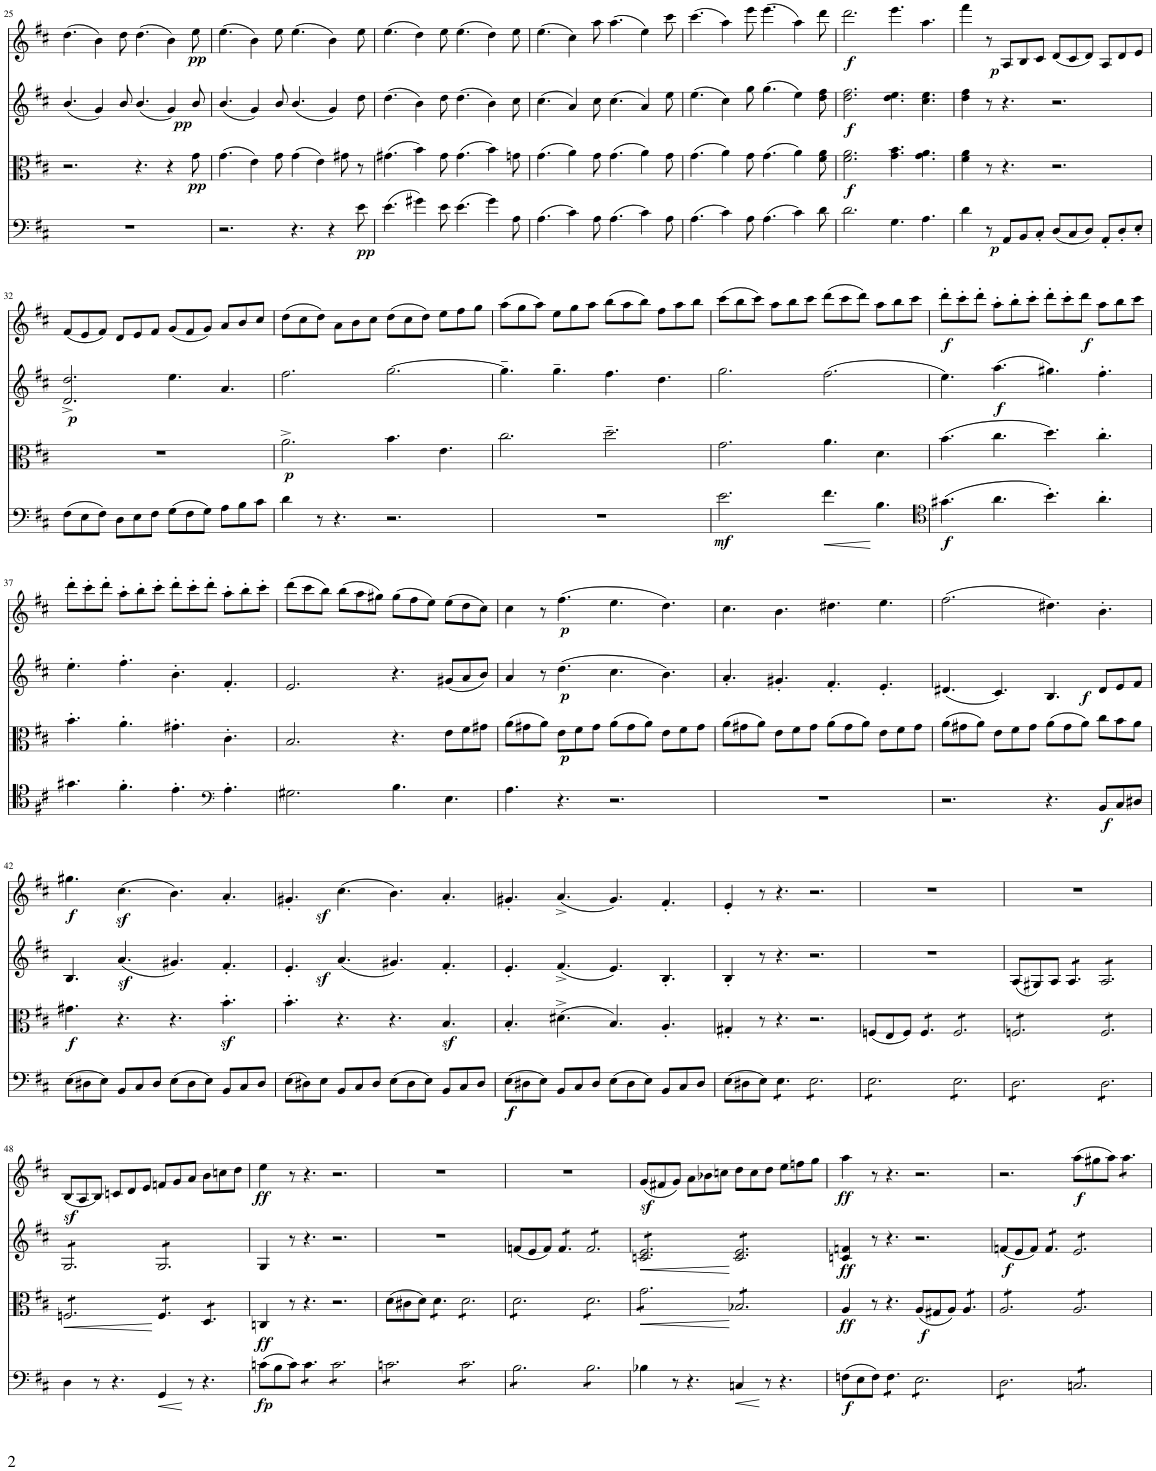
**kern	**dynam	**kern	**dynam	**kern	**dynam	**kern	**dynam
*part4	*part4	*part3	*part3	*part2	*part2	*part1	*part1
*staff4	*staff4	*staff3	*staff3	*staff2	*staff2	*staff1	*staff1
*I"Piano	*	*I"Piano	*	*I"Piano	*	*I"Piano	*
*I'Pno	*	*I'Pno	*	*I'Pno	*	*I'Pno	*
!!LO:PB:g=z
*clefF4	*	*clefC3	*	*clefG2	*	*clefG2	*
*k[f#c#]	*	*k[f#c#]	*	*k[f#c#]	*	*k[f#c#]	*
*M12/8	*	*M12/8	*	*M12/8	*	*M12/8	*
=25	=25	=25	=25	=25	=25	=25	=25
*	*	*	*	*^	*	*	*
1.r	.	2.r	.	(4.b/	1ryy	.	(4.dd\	.
.	.	.	.	4g/)	.	.	4b\)	.
.	.	.	.	8b/	.	.	8dd\	.
.	.	4.r	.	(4.b/	.	.	(4.dd\	.
.	.	.	.	.	4ryy	.	.	.
.	.	4r	.	4g/)	.	.	4b\)	.
!	!	!	!	!	!	!LO:DY:b	!	!
.	.	.	.	.	4ryy	pp	.	.
!	!	!	!LO:DY:b	!	!	!	!	!LO:DY:b
.	.	8g\	pp	8b/	.	.	8ee\	pp
*	*	*	*	*v	*v	*	*	*
=26	=26	=26	=26	=26	=26	=26	=26
2.r	.	(4.g\	.	(4.b/	.	(4.ee\	.
.	.	4e\)	.	4g/)	.	4b\)	.
.	.	8g\	.	8b/	.	8ee\	.
4.r	.	(4g\	.	(4.b/	.	(4.ee\	.
.	.	4e\)	.	.	.	.	.
4r	.	.	.	4g/)	.	4b\)	.
.	.	8g#X\	.	.	.	.	.
!	!LO:DY:b	!	!	!	!	!	!
8e\	pp	8r	.	8dd\	.	8ee\	.
=27	=27	=27	=27	=27	=27	=27	=27
(4.e\	.	(4.g#X\	.	(4.dd\	.	(4.ee\	.
4g#X\)	.	4b\)	.	4b\)	.	4dd\)	.
8e\	.	8g#\	.	8dd\	.	8ee\	.
(4.e\	.	(4.g#\	.	(4.dd\	.	(4.ee\	.
4g#\)	.	4b\)	.	4b\)	.	4dd\)	.
8A\	.	8gn\	.	8cc#\	.	8ee\	.
=28	=28	=28	=28	=28	=28	=28	=28
(4.A\	.	(4.g\	.	(4.cc#\	.	(4.ee\	.
4c#\)	.	4a\)	.	4a/)	.	4cc#\)	.
8A\	.	8g\	.	8cc#\	.	8aa\	.
(4.A\	.	(4.g\	.	(4.cc#\	.	(4.aa\	.
4c#\)	.	4a\)	.	4a/)	.	4ee\)	.
8A\	.	8g\	.	8ee\	.	8ccc#\	.
=29	=29	=29	=29	=29	=29	=29	=29
(4.A\	.	(4.g\	.	(4.ee\	.	(4.ccc#\	.
4c#\)	.	4a\)	.	4cc#\)	.	4aa\)	.
8A\	.	8g\	.	8gg\	.	8eee\	.
(4.A\	.	(4.g\	.	(4.gg\	.	(4.eee\	.
4c#\)	.	4a\)	.	4ee\)	.	4aa\)	.
8d\	.	8f#\ 8a\	.	8dd\ 8ff#\	.	8ddd\	.
=30	=30	=30	=30	=30	=30	=30	=30
!	!	!	!LO:DY:b	!	!LO:DY:b	!	!LO:DY:b
2.d\	.	2.f#\ 2.a\	f	2.dd\ 2.ff#\	f	2.ddd\	f
4.G\	.	4.g\ 4.b\	.	4.dd\ 4.ee\	.	4.eee\	.
4.A\	.	4.g\ 4.a\	.	4.cc#\ 4.ee\	.	4.aa\	.
=31	=31	=31	=31	=31	=31	=31	=31
4d\	.	4f#\ 4a\	.	4dd\ 4ff#\	.	4fff#\	.
!	!LO:DY:b	!	!	!	!	!	!LO:DY:b
8r	p	8r	.	8r	.	8r	p
8AA/L	.	4.r	.	4.r	.	8A/L	.
8BB/	.	.	.	.	.	8B/	.
8C#'/J	.	.	.	.	.	8c#/J	.
(8D/L	.	2.r	.	2.r	.	(8d/L	.
8C#/	.	.	.	.	.	8c#/	.
8D/J)	.	.	.	.	.	8d/J)	.
8AA'/L	.	.	.	.	.	8A/L	.
8D'/	.	.	.	.	.	8d/	.
8E'/J	.	.	.	.	.	8e/J	.
!!LO:LB:g=z
=32	=32	=32	=32	=32	=32	=32	=32
!	!	!	!	!	!LO:DY:b	!	!
(8F#\L	.	1.r	.	2.d/^ 2.dd/^	p	(8f#/L	.
8E\	.	.	.	.	.	8e/	.
8F#\J)	.	.	.	.	.	8f#/J)	.
8D\L	.	.	.	.	.	8d/L	.
8E\	.	.	.	.	.	8e/	.
8F#\J	.	.	.	.	.	8f#/J	.
(8G\L	.	.	.	4.ee\	.	(8g/L	.
8F#\	.	.	.	.	.	8f#/	.
8G\J)	.	.	.	.	.	8g/J)	.
8A\L	.	.	.	4.a/	.	8a/L	.
8B\	.	.	.	.	.	8b/	.
8c#\J	.	.	.	.	.	8cc#/J	.
=33	=33	=33	=33	=33	=33	=33	=33
!	!	!	!LO:DY:b	!	!	!	!
4d\	.	2.a^\	p	2.ff#\	.	(8dd\L	.
.	.	.	.	.	.	8cc#\	.
8r	.	.	.	.	.	8dd\J)	.
4.r	.	.	.	.	.	8a\L	.
.	.	.	.	.	.	8b\	.
.	.	.	.	.	.	8cc#\J	.
2.r	.	4.b\	.	[2.gg\	.	(8dd\L	.
.	.	.	.	.	.	8cc#\	.
.	.	.	.	.	.	8dd\J)	.
.	.	4.e\	.	.	.	8ee\L	.
.	.	.	.	.	.	8ff#\	.
.	.	.	.	.	.	8gg\J	.
=34	=34	=34	=34	=34	=34	=34	=34
1.r	.	2.cc#\	.	4.gg~\]	.	(8aa\L	.
.	.	.	.	.	.	8gg\	.
.	.	.	.	.	.	8aa\J)	.
.	.	.	.	4.gg~\	.	8ee\L	.
.	.	.	.	.	.	8gg\	.
.	.	.	.	.	.	8aa\J	.
.	.	2.dd~\	.	4.ff#\	.	(8bb\L	.
.	.	.	.	.	.	8aa\	.
.	.	.	.	.	.	8bb\J)	.
.	.	.	.	4.dd\	.	8ff#\L	.
.	.	.	.	.	.	8aa\	.
.	.	.	.	.	.	8bb\J	.
=35	=35	=35	=35	=35	=35	=35	=35
!	!LO:DY:b	!	!	!	!	!	!
2.e\	mf	2.g\	.	2.gg\	.	(8ccc#\L	.
.	.	.	.	.	.	8bb\	.
.	.	.	.	.	.	8ccc#\J)	.
.	.	.	.	.	.	8aa\L	.
.	.	.	.	.	.	8bb\	.
.	.	.	.	.	.	8ccc#\J	.
!	!LO:HP:b	!	!	!	!	!	!
4.f#\	<	4.a\	.	(2.ff#\	.	(8ddd\L	.
.	.	.	.	.	.	8ccc#\	.
.	.	.	.	.	.	8ddd\J)	.
4.B\	.	4.d\	.	.	.	8aa\L	.
.	.	.	.	.	.	8bb\	.
.	.	.	.	.	.	8ccc#\J	.
=36	=36	=36	=36	=36	=36	=36	=36
*clefC4	*	*	*	*	*	*	*
!	!LO:DY:b	!	!	!	!	!	!LO:DY:b
(4.g#X\	f	(4.b\	.	4.ee\)	.	8ddd'\L	f
.	.	.	.	.	.	8ccc#'\	.
.	.	.	.	.	.	8ddd'\J	.
!	!	!	!	!	!LO:DY:b	!	!
4.a\	.	4.cc#\	.	(4.aa\	f	8aa'\L	.
.	.	.	.	.	.	8bb'\	.
.	.	.	.	.	.	8ccc#'\J	.
4.b'\)	.	4.dd\)	.	4.gg#X\)	.	8ddd'\L	.
.	.	.	.	.	.	8ccc#'\	.
!	!	!	!	!	!	!	!LO:DY:b
.	.	.	.	.	.	8ddd\J	f
4.a'\	.	4.cc#'\	.	4.ff#'\	.	8aa\L	.
.	.	.	.	.	.	8bb\	.
.	.	.	.	.	.	8ccc#\J	.
!!LO:LB:g=z
=37	=37	=37	=37	=37	=37	=37	=37
4.g#X\	.	4.b'\	.	4.ee'\	.	8ddd'\L	.
.	.	.	.	.	.	8ccc#'\	.
.	.	.	.	.	.	8ddd'\J	.
4.f#'\	.	4.a'\	.	4.ff#'\	.	8aa'\L	.
.	.	.	.	.	.	8bb'\	.
.	.	.	.	.	.	8ccc#'\J	.
4.e'\	.	4.g#X'\	.	4.b'\	.	8ddd'\L	.
.	.	.	.	.	.	8ccc#'\	.
.	.	.	.	.	.	8ddd'\J	.
*clefF4	*	*	*	*	*	*	*
4.A'\	.	4.c#'\	.	4.f#'/	.	8aa'\L	.
.	.	.	.	.	.	8bb'\	.
.	.	.	.	.	.	8ccc#'\J	.
=38	=38	=38	=38	=38	=38	=38	=38
2.G#X\	.	2.B/	.	2.e/	.	(8ddd\L	.
.	.	.	.	.	.	8ccc#\	.
.	.	.	.	.	.	8bb\J)	.
.	.	.	.	.	.	(8bb\L	.
.	.	.	.	.	.	8aa\	.
.	.	.	.	.	.	8gg#X\J)	.
4.B\	.	4.r	.	4.r	.	(8gg#\L	.
.	.	.	.	.	.	8ff#\	.
.	.	.	.	.	.	8ee\J)	.
4.E\	.	8e\L	.	(8g#X/L	.	(8ee\L	.
.	.	8f#\	.	8a/	.	8dd\	.
.	.	8g#X\J	.	8b/J)	.	8cc#\J)	.
=39	=39	=39	=39	=39	=39	=39	=39
4.A\	.	(8a\L	.	4a/	.	4cc#\	.
.	.	8g#X\	.	.	.	.	.
.	.	8a\J)	.	8r	.	8r	.
!	!	!	!LO:DY:b	!	!LO:DY:b	!	!LO:DY:b
4.r	.	8e\L	p	(4.dd\	p	(4.ff#\	p
.	.	8f#\	.	.	.	.	.
.	.	8g#\J	.	.	.	.	.
2.r	.	(8a\L	.	4.cc#\	.	4.ee\	.
.	.	8g#\	.	.	.	.	.
.	.	8a\J)	.	.	.	.	.
.	.	8e\L	.	4.b\)	.	4.dd\)	.
.	.	8f#\	.	.	.	.	.
.	.	8g#\J	.	.	.	.	.
=40	=40	=40	=40	=40	=40	=40	=40
1.r	.	(8a\L	.	4.a'/	.	4.cc#\	.
.	.	8g#X\	.	.	.	.	.
.	.	8a\J)	.	.	.	.	.
.	.	8e\L	.	4.g#X'/	.	4.b\	.
.	.	8f#\	.	.	.	.	.
.	.	8g#\J	.	.	.	.	.
.	.	(8a\L	.	4.f#'/	.	4.dd#X\	.
.	.	8g#\	.	.	.	.	.
.	.	8a\J)	.	.	.	.	.
.	.	8e\L	.	4.e'/	.	4.ee\	.
.	.	8f#\	.	.	.	.	.
.	.	8g#\J	.	.	.	.	.
=41	=41	=41	=41	=41	=41	=41	=41
*	*	*	*	*^	*	*	*
2.r	.	(8a\L	.	(4.d#X/	1ryy	.	(2.ff#\	.
.	.	8g#X\	.	.	.	.	.	.
.	.	8a\J)	.	.	.	.	.	.
.	.	8e\L	.	4.c#/)	.	.	.	.
.	.	8f#\	.	.	.	.	.	.
.	.	8g#\J	.	.	.	.	.	.
4.r	.	(8a\L	.	4.B/	.	.	4.dd#X\)	.
.	.	8g#\	.	.	.	.	.	.
!	!	!	!	!	!	!LO:DY:b	!	!
.	.	8a\J)	.	.	2ryy	f	.	.
!	!LO:DY:b	!	!	!	!	!	!	!
8BB/L	f	8cc#\L	.	8d#/L	.	.	4.b'\	.
8C#/	.	8b\	.	8e/	.	.	.	.
8D#X/J	.	8a\J	.	8f#/J	.	.	.	.
!!LO:LB:g=z
=42	=42	=42	=42	=42	=42	=42	=42	=42
!	!	!	!LO:DY:b	!	!	!	!	!LO:DY:b
*	*	*	*	*v	*v	*	*	*
(8E\L	.	4.g#X\	f	4.B/	.	4.gg#X\	f
8D#X\	.	.	.	.	.	.	.
8E\J)	.	.	.	.	.	.	.
8BB/L	.	4.r	.	(4.az</	.	(4.cc#z<\	.
8C#/	.	.	.	.	.	.	.
8D#/J	.	.	.	.	.	.	.
(8E\L	.	4.r	.	4.g#X/)	.	4.b\)	.
8D#\	.	.	.	.	.	.	.
8E\J)	.	.	.	.	.	.	.
8BB/L	.	4.bz<'\	.	4.f#'/	.	4.a'/	.
8C#/	.	.	.	.	.	.	.
8D#/J	.	.	.	.	.	.	.
=43	=43	=43	=43	=43	=43	=43	=43
*	*	*	*	*^	*	*^	*
(8E\L	.	4.b'\	.	4.e'/	4ryy	.	4.g#X'/	4ryy	.
8D#X\)	.	.	.	.	.	.	.	.	.
!	!	!	!	!	!	!LO:DY:b	!	!	!LO:DY:b
8E\J	.	.	.	.	1ryy	sf	.	1ryy	sf
8BB/L	.	4.r	.	(4.a/	.	.	(4.cc#\	.	.
8C#/	.	.	.	.	.	.	.	.	.
8D#/J	.	.	.	.	.	.	.	.	.
(8E\L	.	4.r	.	4.g#X/)	.	.	4.b\)	.	.
8D#\	.	.	.	.	.	.	.	.	.
8E\J)	.	.	.	.	.	.	.	.	.
8BB/L	.	4.Bz</	.	4.f#'/	.	.	4.a'/	.	.
8C#/	.	.	.	.	4ryy	.	.	4ryy	.
8D#/J	.	.	.	.	.	.	.	.	.
=44	=44	=44	=44	=44	=44	=44	=44	=44	=44
!	!LO:DY:b	!	!	!	!	!	!	!	!
*	*	*	*	*v	*v	*	*	*	*
*	*	*	*	*	*	*v	*v	*
(8E\L	f	4.B'/	.	4.e'/	.	4.g#X'/	.
8D#X\	.	.	.	.	.	.	.
8E\J)	.	.	.	.	.	.	.
8BB/L	.	(4.d#X^\	.	(4.f#^/	.	(4.a^/	.
8C#/	.	.	.	.	.	.	.
8D#/J	.	.	.	.	.	.	.
(8E\L	.	4.B/)	.	4.e/)	.	4.g#/)	.
8D#\	.	.	.	.	.	.	.
8E\J)	.	.	.	.	.	.	.
8BB/L	.	4.A'/	.	4.B'/	.	4.f#'/	.
8C#/	.	.	.	.	.	.	.
8D#/J	.	.	.	.	.	.	.
=45	=45	=45	=45	=45	=45	=45	=45
(8E\L	.	4G#X'/	.	4B'/	.	4e'/	.
8D#X\	.	.	.	.	.	.	.
8E\J)	.	8r	.	8r	.	8r	.
*tremolo	*	*	*	*	*	*	*
8E\L	.	4.r	.	4.r	.	4.r	.
8E\	.	.	.	.	.	.	.
8E\J	.	.	.	.	.	.	.
8E\L	.	2.r	.	2.r	.	2.r	.
8E\	.	.	.	.	.	.	.
8E\	.	.	.	.	.	.	.
8E\	.	.	.	.	.	.	.
8E\	.	.	.	.	.	.	.
8E\J	.	.	.	.	.	.	.
=46	=46	=46	=46	=46	=46	=46	=46
8E\L	.	(8Fn/L	.	1.r	.	1.r	.
8E\	.	8E/	.	.	.	.	.
8E\	.	8F/J)	.	.	.	.	.
*	*	*tremolo	*	*	*	*	*
8E\	.	8F/L	.	.	.	.	.
8E\	.	8F/	.	.	.	.	.
8E\J	.	8F/J	.	.	.	.	.
8E\L	.	8F/L	.	.	.	.	.
8E\	.	8F/	.	.	.	.	.
8E\	.	8F/	.	.	.	.	.
8E\	.	8F/	.	.	.	.	.
8E\	.	8F/	.	.	.	.	.
8E\J	.	8F/J	.	.	.	.	.
=47	=47	=47	=47	=47	=47	=47	=47
8D\L	.	8Fn/L	.	(8A/L	.	1.r	.
8D\	.	8Fn/	.	8G#X/)	.	.	.
8D\	.	8Fn/	.	8A/J	.	.	.
*	*	*	*	*tremolo	*	*	*
8D\	.	8Fn/	.	8A/L	.	.	.
8D\	.	8Fn/	.	8A/	.	.	.
8D\J	.	8Fn/J	.	8A/J	.	.	.
8D\L	.	8F/L	.	8A/L	.	.	.
8D\	.	8F/	.	8A/	.	.	.
8D\	.	8F/	.	8A/	.	.	.
8D\	.	8F/	.	8A/	.	.	.
8D\	.	8F/	.	8A/	.	.	.
8D\J	.	8F/J	.	8A/J	.	.	.
*Xtremolo	*	*	*	*	*	*	*
!!LO:LB:g=z
=48	=48	=48	=48	=48	=48	=48	=48
!	!	!	!LO:HP:b	!	!	!	!
4D\	.	8Fn/L	<	8G/L	.	(8Bz</L	.
.	.	8Fn/	.	8G/	.	8A/	.
8r	.	8Fn/	.	8G/	.	8B/J)	.
4.r	.	8Fn/	.	8G/	.	8cn/L	.
.	.	8Fn/	.	8G/	.	8d/	.
.	.	8Fn/J	.	8G/J	.	8e/J	.
!	!LO:HP:b	!	!	!	!	!	!
4GG/	<	8F/L	.	8G/L	.	8fn/L	.
.	.	8F/	.	8G/	.	8g/	.
8r	[	8F/J	.	8G/	.	8a/J	.
4.r	.	8D/L	.	8G/	.	8b\L	.
.	.	8D/	.	8G/	.	8ccn\	.
.	.	8D/J	.	8G/J	.	8dd\J	.
*	*	*	*	*Xtremolo	*	*	*
*	*	*Xtremolo	*	*	*	*	*
=49	=49	=49	=49	=49	=49	=49	=49
!	!LO:DY:b	!	!LO:DY:b	!	!	!	!LO:DY:b
(8cn\L	fp	4Cn/	ff	4G/	.	4ee\	ff
8B\	.	.	.	.	.	.	.
8c\J)	.	8r	.	8r	.	8r	.
*tremolo	*	*	*	*	*	*	*
8c\L	.	4.r	.	4.r	.	4.r	.
8c\	.	.	.	.	.	.	.
8c\J	.	.	.	.	.	.	.
8c\L	.	2.r	.	2.r	.	2.r	.
8c\	.	.	.	.	.	.	.
8c\	.	.	.	.	.	.	.
8c\	.	.	.	.	.	.	.
8c\	.	.	.	.	.	.	.
8c\J	.	.	.	.	.	.	.
=50	=50	=50	=50	=50	=50	=50	=50
8cn\L	.	(8d\L	.	1.r	.	1.r	.
8cn\	.	8c#X\	.	.	.	.	.
8cn\	.	8d\J)	.	.	.	.	.
*	*	*tremolo	*	*	*	*	*
8cn\	.	8d\L	.	.	.	.	.
8cn\	.	8d\	.	.	.	.	.
8cn\J	.	8d\J	.	.	.	.	.
8c\L	.	8d\L	.	.	.	.	.
8c\	.	8d\	.	.	.	.	.
8c\	.	8d\	.	.	.	.	.
8c\	.	8d\	.	.	.	.	.
8c\	.	8d\	.	.	.	.	.
8c\J	.	8d\J	.	.	.	.	.
=51	=51	=51	=51	=51	=51	=51	=51
8B\L	.	8d\L	.	(8fn/L	.	1.r	.
8B\	.	8d\	.	8e/	.	.	.
8B\	.	8d\	.	8f/J)	.	.	.
*	*	*	*	*tremolo	*	*	*
8B\	.	8d\	.	8f/L	.	.	.
8B\	.	8d\	.	8f/	.	.	.
8B\J	.	8d\J	.	8f/J	.	.	.
8B\L	.	8d\L	.	8f/L	.	.	.
8B\	.	8d\	.	8f/	.	.	.
8B\	.	8d\	.	8f/	.	.	.
8B\	.	8d\	.	8f/	.	.	.
8B\	.	8d\	.	8f/	.	.	.
8B\J	.	8d\J	.	8f/J	.	.	.
*Xtremolo	*	*	*	*	*	*	*
=52	=52	=52	=52	=52	=52	=52	=52
4B-X\	.	8g\L	.	8cn/ 8e/L	.	(8gz</L	.
.	.	8g\	.	8cn/ 8e/	.	8f#X/	.
8r	.	8g\	.	8cn/ 8e/	.	8g/J)	.
4.r	.	8g\	.	8cn/ 8e/	.	8a\L	.
.	.	8g\	.	8cn/ 8e/	.	8b-X\	.
.	.	8g\J	.	8cn/ 8e/J	.	8ccn\J	.
4Cn/	.	8B-X/L	[	8c/ 8e/L	.	8dd\L	.
.	.	8B-X/	.	8c/ 8e/	.	8cc\	.
8r	[	8B-X/	.	8c/ 8e/	.	8dd\J	.
4.r	.	8B-X/	.	8c/ 8e/	.	8ee\L	.
.	.	8B-X/	.	8c/ 8e/	.	8ffn\	.
.	.	8B-X/J	.	8c/ 8e/J	.	8gg\J	.
*	*	*	*	*Xtremolo	*	*	*
*	*	*Xtremolo	*	*	*	*	*
=53	=53	=53	=53	=53	=53	=53	=53
!	!LO:DY:b	!	!LO:DY:b	!	!LO:DY:b	!	!LO:DY:b
(8Fn\L	f	4A/	ff	4cn/ 4fn/	ff	4aa\	ff
8E\	.	.	.	.	.	.	.
8F\J)	.	8r	.	8r	.	8r	.
*tremolo	*	*	*	*	*	*	*
8F\L	.	4.r	.	4.r	.	4.r	.
8F\	.	.	.	.	.	.	.
8F\J	.	.	.	.	.	.	.
!	!	!	!LO:DY:b	!	!	!	!
8E\L	.	(8A/L	f	2.r	.	2.r	.
8E\	.	8G#X/	.	.	.	.	.
8E\	.	8A/J)	.	.	.	.	.
*	*	*tremolo	*	*	*	*	*
8E\	.	8A/L	.	.	.	.	.
8E\	.	8A/	.	.	.	.	.
8E\J	.	8A/J	.	.	.	.	.
=54	=54	=54	=54	=54	=54	=54	=54
!	!	!	!	!	!LO:DY:b	!	!
8D\L	.	8A/L	.	(8fn/L	f	2.r	.
8D\	.	8A/	.	8e/	.	.	.
8D\	.	8A/	.	8f/J)	.	.	.
*	*	*	*	*tremolo	*	*	*
8D\	.	8A/	.	8f/L	.	.	.
8D\	.	8A/	.	8f/	.	.	.
8D\J	.	8A/J	.	8f/J	.	.	.
!	!	!	!	!	!	!	!LO:DY:b
8Cn/L	.	8A/L	.	8e/L	.	(8aa\L	f
8Cn/	.	8A/	.	8e/	.	8gg#X\	.
8Cn/	.	8A/	.	8e/	.	8aa\J)	.
*	*	*	*	*	*	*tremolo	*
8Cn/	.	8A/	.	8e/	.	8aa\L	.
8Cn/	.	8A/	.	8e/	.	8aa\	.
8Cn/J	.	8A/J	.	8e/J	.	8aa\J	.
*	*	*	*	*	*	*Xtremolo	*
*	*	*	*	*Xtremolo	*	*	*
*	*	*Xtremolo	*	*	*	*	*
*Xtremolo	*	*	*	*	*	*	*
=	=	=	=	=	=	=	=
*-	*-	*-	*-	*-	*-	*-	*-
